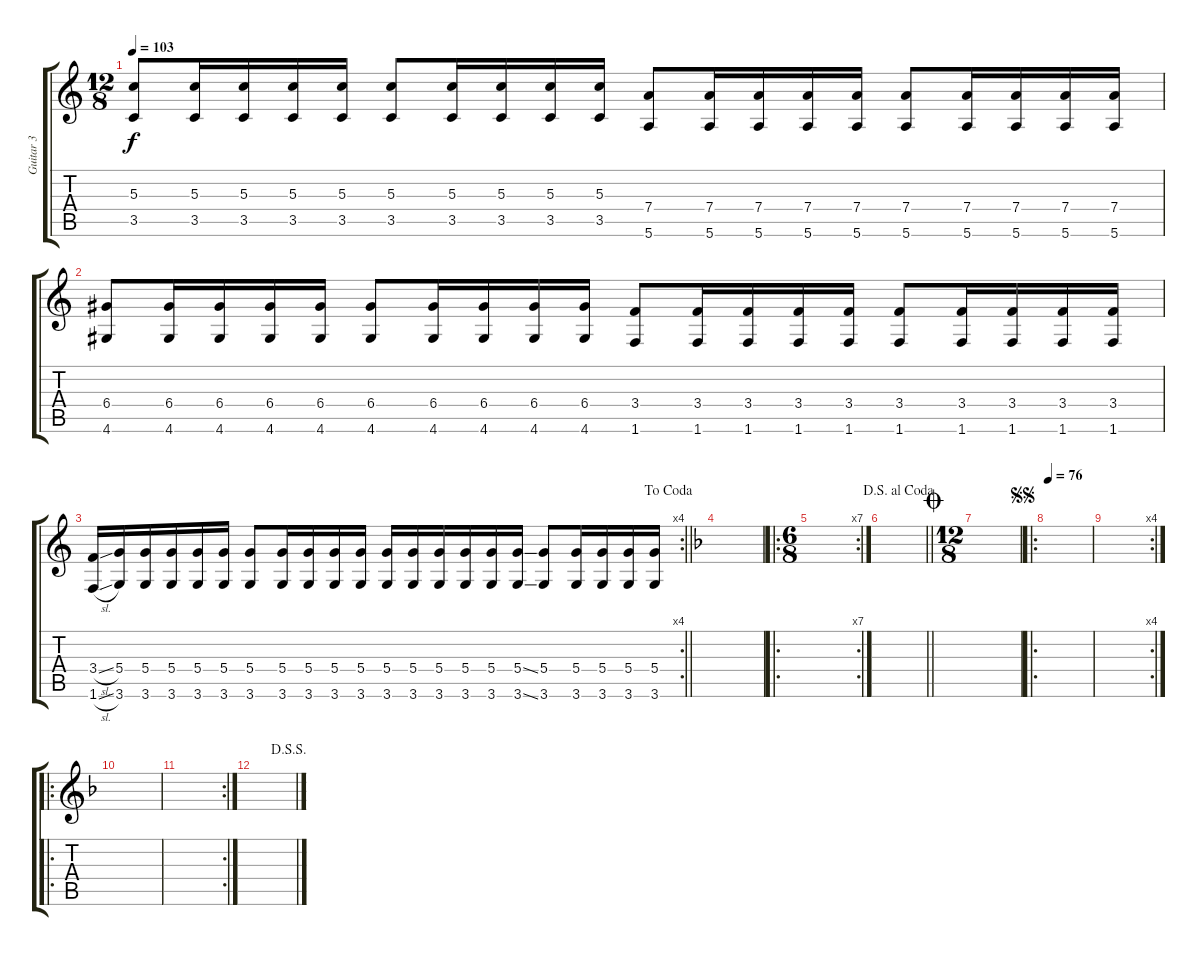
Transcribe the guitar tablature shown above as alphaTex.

\track ("Guitar 3" "Guitar 3") {instrument distortionguitar}
\staff {score tabs}
\tuning (E4 B3 G3 D3 A2 E2) {hide}
\ts (12 8)
\tempo 103
\clef g2
\ks c
(5.3 3.5).8{dy f} (5.3 3.5).16 (5.3 3.5).16 (5.3 3.5).16 (5.3 3.5).16 (5.3 3.5).8 (5.3 3.5).16 (5.3 3.5).16 (5.3 3.5).16 (5.3 3.5).16 (7.4 5.6).8 (7.4 5.6).16 (7.4 5.6).16 (7.4 5.6).16 (7.4 5.6).16 (7.4 5.6).8 (7.4 5.6).16 (7.4 5.6).16 (7.4 5.6).16 (7.4 5.6).16 |
(6.4 4.6).8 (6.4 4.6).16 (6.4 4.6).16 (6.4 4.6).16 (6.4 4.6).16 (6.4 4.6).8 (6.4 4.6).16 (6.4 4.6).16 (6.4 4.6).16 (6.4 4.6).16 (3.4 1.6).8 (3.4 1.6).16 (3.4 1.6).16 (3.4 1.6).16 (3.4 1.6).16 (3.4 1.6).8 (3.4 1.6).16 (3.4 1.6).16 (3.4 1.6).16 (3.4 1.6).16 |
\rc 4
\jump dacoda
\barLineRight lightlight
(3.4{sl} 1.6{sl}).16 (5.4 3.6).16 (5.4 3.6).16 (5.4 3.6).16 (5.4 3.6).16 (5.4 3.6).16 (5.4 3.6).8 (5.4 3.6).16 (5.4 3.6).16 (5.4 3.6).16 (5.4 3.6).16 (5.4 3.6).16 (5.4 3.6).16 (5.4 3.6).16 (5.4 3.6).16 (5.4 3.6).16 (5.4{ss} 3.6{ss}).16 (5.4 3.6).8 (5.4 3.6).16 (5.4 3.6).16 (5.4 3.6).16 (5.4 3.6).16 |
\ks dminor
|
\ro
\rc 7
\ts (6 8)
|
\jump dalsegnoalcoda
\barLineRight lightlight
|
\ts (12 8)
\jump coda
|
\ro
\jump segnosegno
\tempo 76
|
\rc 4
|
\ro
|
\rc 2
|
\jump dalsegnosegno
